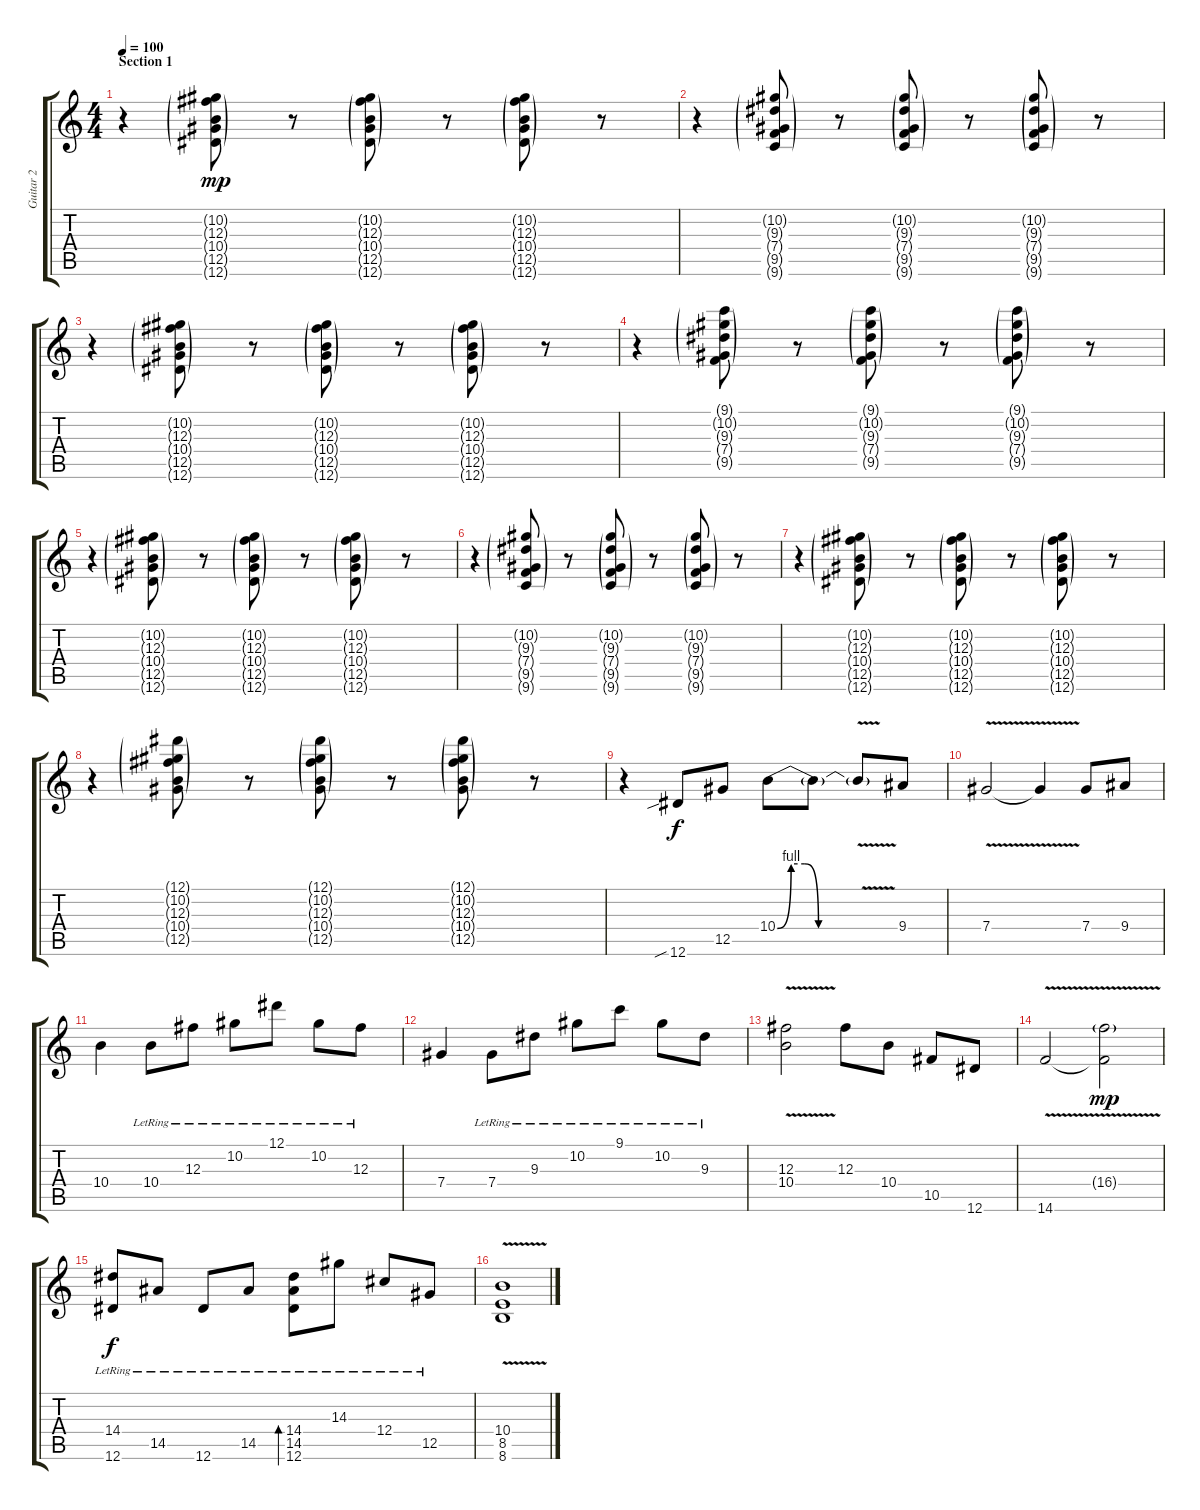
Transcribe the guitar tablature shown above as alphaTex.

\track ("Guitar 2" "Guitar 2") {instrument electricguitarclean}
\staff {score tabs}
\tuning (Eb4 Bb3 Gb3 Db3 Ab2 Eb2) {hide}
\ts (4 4)
\section ("" "Section 1")
\tempo 100
\clef g2
\ks c
r.4{dy mp volume 11 instrument electricguitarclean} (10.2{g} 12.3{g} 10.4{g} 12.5{g} 12.6{g}).8{volume 4} r.8 (10.2{g} 12.3{g} 10.4{g} 12.5{g} 12.6{g}).8 r.8 (10.2{g} 12.3{g} 10.4{g} 12.5{g} 12.6{g}).8 r.8 |
r.4{volume 11} (10.2{g} 9.3{g} 7.4{g} 9.5{g} 9.6{g}).8{volume 4} r.8 (10.2{g} 9.3{g} 7.4{g} 9.5{g} 9.6{g}).8 r.8 (10.2{g} 9.3{g} 7.4{g} 9.5{g} 9.6{g}).8 r.8 |
r.4{volume 11} (10.2{g} 12.3{g} 10.4{g} 12.5{g} 12.6{g}).8{volume 4} r.8 (10.2{g} 12.3{g} 10.4{g} 12.5{g} 12.6{g}).8 r.8 (10.2{g} 12.3{g} 10.4{g} 12.5{g} 12.6{g}).8 r.8 |
r.4{volume 11} (9.1{g} 10.2{g} 9.3{g} 7.4{g} 9.5{g}).8{volume 4} r.8 (9.1{g} 10.2{g} 9.3{g} 7.4{g} 9.5{g}).8 r.8 (9.1{g} 10.2{g} 9.3{g} 7.4{g} 9.5{g}).8 r.8 |
r.4{volume 11} (10.2{g} 12.3{g} 10.4{g} 12.5{g} 12.6{g}).8{volume 4} r.8 (10.2{g} 12.3{g} 10.4{g} 12.5{g} 12.6{g}).8 r.8 (10.2{g} 12.3{g} 10.4{g} 12.5{g} 12.6{g}).8 r.8 |
r.4{volume 11} (10.2{g} 9.3{g} 7.4{g} 9.5{g} 9.6{g}).8{volume 4} r.8 (10.2{g} 9.3{g} 7.4{g} 9.5{g} 9.6{g}).8 r.8 (10.2{g} 9.3{g} 7.4{g} 9.5{g} 9.6{g}).8 r.8 |
r.4{volume 11} (10.2{g} 12.3{g} 10.4{g} 12.5{g} 12.6{g}).8{volume 4} r.8 (10.2{g} 12.3{g} 10.4{g} 12.5{g} 12.6{g}).8 r.8 (10.2{g} 12.3{g} 10.4{g} 12.5{g} 12.6{g}).8 r.8 |
r.4{volume 11} (12.1{g} 10.2{g} 12.3{g} 10.4{g} 12.5{g}).8{volume 4} r.8 (12.1{g} 10.2{g} 12.3{g} 10.4{g} 12.5{g}).8 r.8 (12.1{g} 10.2{g} 12.3{g} 10.4{g} 12.5{g}).8 r.8 |
r.4{volume 16} 12.6{sib}.8{dy f} 12.5.8 10.4{be (custom 0 0 10 4 20 4 30 0 60 0)}.8 10.4{t}.8 10.4{v t}.8 9.4.8 |
7.4{v}.2 7.4{t}.4 7.4.8 9.4.8 |
10.4.4 10.4{lr}.8 12.3{lr}.8 10.2{lr}.8 12.1{lr}.8 10.2{lr}.8 12.3{lr}.8 |
7.4.4 7.4{lr}.8 9.3{lr}.8 10.2{lr}.8 9.1{lr}.8 10.2{lr}.8 9.3{lr}.8 |
(12.3{v} 10.4{v}).2 12.3.8 10.4.8 10.5.8 12.6.8 |
14.6{v}.2 (16.4{v g} 14.6{t}).2{dy mp} |
(14.4{lr} 12.6{lr}).8{dy f} 14.5{lr}.8 12.6{lr}.8 14.5{lr}.8 (14.4{lr} 14.5{lr} 12.6{lr}).8{bd 60} 14.3{lr}.8 12.4{lr}.8 12.5{lr}.8 |
(10.4{v} 8.5{v} 8.6{v}).1{volume 16}
